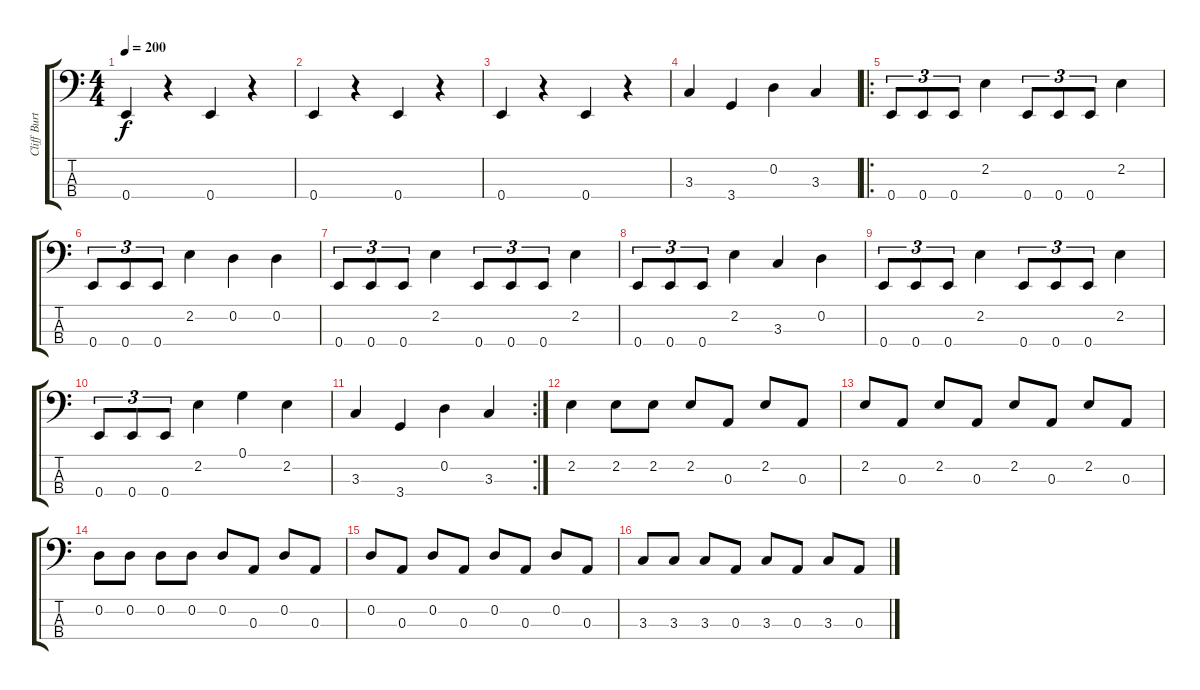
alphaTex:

\track ("Cliff Burton" "Cliff Burt") {instrument electricbassfinger}
\staff {score tabs}
\tuning (G2 D2 A1 E1) {hide}
\ts (4 4)
\tempo 200
\clef f4
\ks c
0.4.4{dy f} r.4 0.4.4 r.4 |
0.4.4 r.4 0.4.4 r.4 |
0.4.4 r.4 0.4.4 r.4 |
3.3.4 3.4.4 0.2.4 3.3.4 |
\ro
0.4.8{tu (3 2)} 0.4.8{tu (3 2)} 0.4.8{tu (3 2)} 2.2.4 0.4.8{tu (3 2)} 0.4.8{tu (3 2)} 0.4.8{tu (3 2)} 2.2.4 |
0.4.8{tu (3 2)} 0.4.8{tu (3 2)} 0.4.8{tu (3 2)} 2.2.4 0.2.4 0.2.4 |
0.4.8{tu (3 2)} 0.4.8{tu (3 2)} 0.4.8{tu (3 2)} 2.2.4 0.4.8{tu (3 2)} 0.4.8{tu (3 2)} 0.4.8{tu (3 2)} 2.2.4 |
0.4.8{tu (3 2)} 0.4.8{tu (3 2)} 0.4.8{tu (3 2)} 2.2.4 3.3.4 0.2.4 |
0.4.8{tu (3 2)} 0.4.8{tu (3 2)} 0.4.8{tu (3 2)} 2.2.4 0.4.8{tu (3 2)} 0.4.8{tu (3 2)} 0.4.8{tu (3 2)} 2.2.4 |
0.4.8{tu (3 2)} 0.4.8{tu (3 2)} 0.4.8{tu (3 2)} 2.2.4 0.1.4 2.2.4 |
\rc 2
3.3.4 3.4.4 0.2.4 3.3.4 |
2.2.4 2.2.8 2.2.8 2.2.8 0.3.8 2.2.8 0.3.8 |
2.2.8 0.3.8 2.2.8 0.3.8 2.2.8 0.3.8 2.2.8 0.3.8 |
0.2.8 0.2.8 0.2.8 0.2.8 0.2.8 0.3.8 0.2.8 0.3.8 |
0.2.8 0.3.8 0.2.8 0.3.8 0.2.8 0.3.8 0.2.8 0.3.8 |
3.3.8 3.3.8 3.3.8 0.3.8 3.3.8 0.3.8 3.3.8 0.3.8
